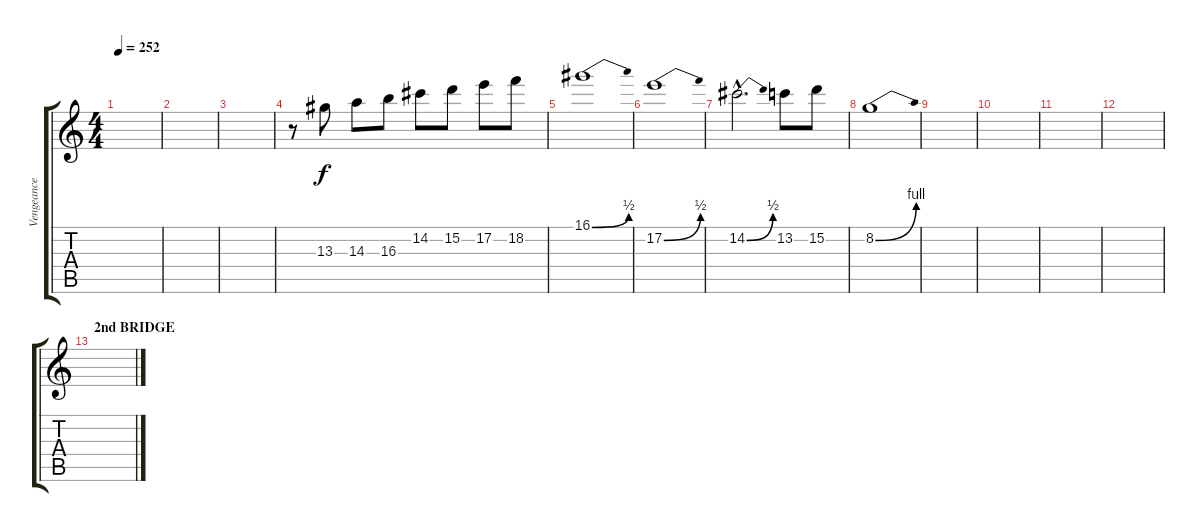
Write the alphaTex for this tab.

\track ("Vengeance extra" "Vengeance ") {instrument distortionguitar}
\staff {score tabs}
\tuning (E4 B3 G3 D3 A2 D2) {hide}
\ts (4 4)
\tempo 252
\clef g2
\ks c
|
|
|
r.8 13.3.8 14.3.8 16.3.8 14.2.8 15.2.8 17.2.8 18.2.8 |
16.1{be (bend 0 0 60 2)}.1 |
17.2{be (bend 0 0 60 2)}.1 |
14.2{be (bend 0 0 60 2) hac}.2{d} 13.2.8 15.2.8 |
8.2{be (bend 0 0 60 4)}.1 |
|
|
|
|
\section ("" "2nd BRIDGE")
